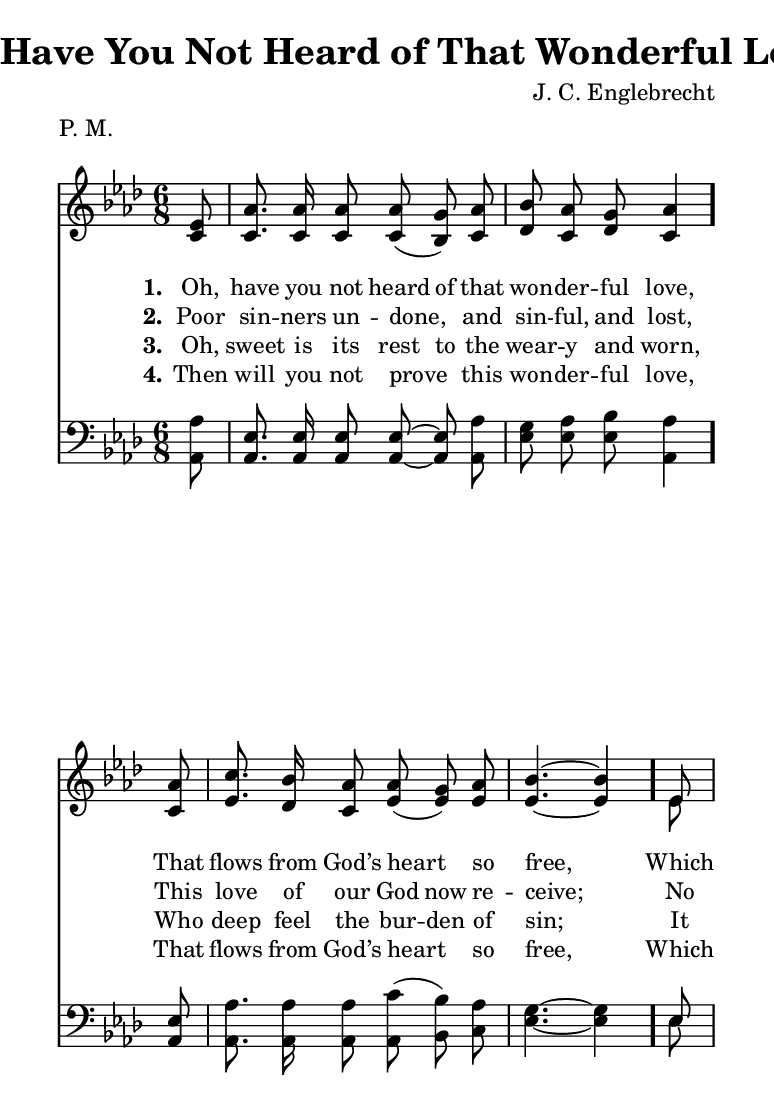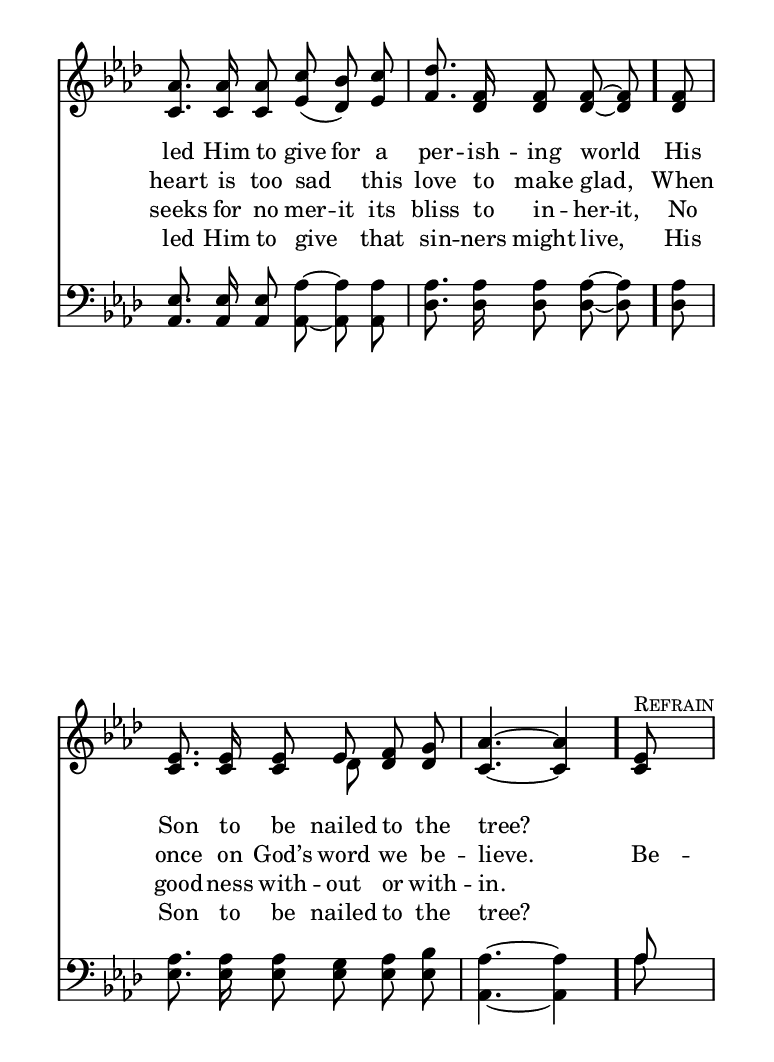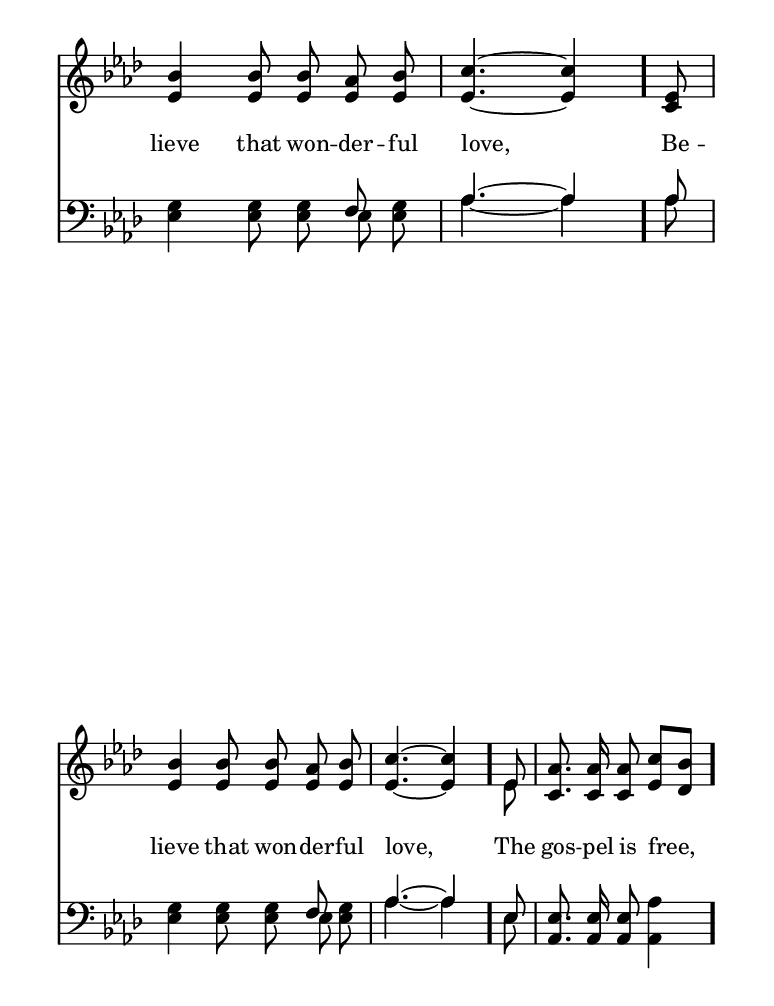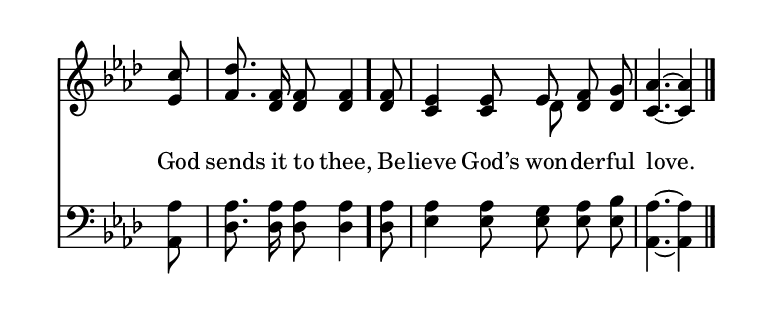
\include "common/global.ily"
\paper {
  \include "common/paper.ily"
  %ragged-bottom = ##t
  ragged-last-bottom = ##t
  systems-per-page = ##f
  system-count = #(cond (is-eogsized 5) (#t #f))
  page-count = #(cond (is-eogsized 2) (#t #f))
}

\header{
  %gospel
  hymnnumber = "25"
  title = "Oh, Have You Not Heard of That Wonderful Love?"
  tunename = ""
  meter = "P. M."
  %poet = ""
  composer = "J. C. Englebrecht"
  %copyright = ""
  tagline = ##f
}

% for fermata in MIDI
ta = { \tempo 8=120 }
tb = { \tempo 8=60  }

patternAA = { c8 | c8. c16 c8 c8( c8) c8 | c8 c8 c8 c4        }
patternAB = { c8 | c8. c16 c8 c8( c8) c8 | c8. c16 c8 c8 ~ c8 }
patternAC = { c8 | c8. c16 c8 c8 ~ c8 c8 | c8 c8 c8 c4        }
patternAD = { c8 | c8. c16 c8 c8 ~ c8 c8 | c8. c16 c8 c8 ~ c8 }

patternBA = { c8 | c8. c16 c8 c8( c8) c8 | c4. ~ c4 }
patternBB = { c8 | c8. c16 c8 c8  c8  c8 | c4. ~ c4 }

patternCA = { c8 | c4 c8 c8 c8 c8 c4. ~ c4 }

patternDA = { c8 | c8. c16 c8 c8[ c8] c8 | c8. c16 c8 c4 }
patternDB = { c8 | c8. c16 c8 c4      c8 | c8. c16 c8 c4 }

global = {
  \include "common/overrides.ily"
  \override Staff.TimeSignature.style = #'numbered
  \time 6/8
  \override Score.MetronomeMark.transparent = ##t % hide all fermata changes too
  \ta
  \key aes \major
  \partial 8
  \autoBeamOff
}

notesSoprano = {
\global
\relative c' {

  \changePitch \patternAA { ees  | aes aes aes aes g aes | bes aes g aes }
  \changePitch \patternBA { aes  | c bes aes aes g aes   | bes bes       }
  \changePitch \patternAB { ees, | aes aes aes c bes c   | des f, f f f  } \eogbreak
  \changePitch \patternBB { f    | ees ees ees ees f g   | aes aes       }

  << s^\markup { \small \caps "Refrain" }
  \changePitch \patternCA { ees  | bes' bes bes aes bes | c c        } >>
  \changePitch \patternCA { ees, | bes' bes bes aes bes | c c        }
  \changePitch \patternDA { ees, | aes aes aes c bes c  | des f, f f }
  \changePitch \patternCA { f    | ees ees ees f g      | aes aes    }

  \bar "|."

}
}

notesAlto = {
\global
\relative e' {

  \changePitch \patternAA { c   | c c c c bes c         | des c des c       }
  \changePitch \patternBA { c   | ees des c ees ees ees | ees ees           }
  \changePitch \patternAB { ees | c c c ees des ees     | f des des des des }
  \changePitch \patternBB { des | c c c des des des     | c c               }

  \changePitch \patternCA { c   | ees ees ees ees ees   | ees ees           }
  \changePitch \patternCA { c   | ees ees ees ees ees   | ees ees           }
  \changePitch \patternDA { ees | c c c ees des ees     | f des des des     }
  \changePitch \patternCA { des | c c des des des       | c c               }

}
}

notesTenor = {
\global
\relative a {

  \changePitch \patternAC { aes | ees ees ees ees ees aes | g aes bes aes       }
  \changePitch \patternBA { ees | aes aes aes c bes aes   | g g                 }
  \changePitch \patternAD { ees | ees ees ees aes aes aes | aes aes aes aes aes }
  \changePitch \patternBB { aes | aes aes aes g aes bes   | aes aes             }

  \changePitch \patternCA { aes | g g g f g               | aes aes             }
  \changePitch \patternCA { aes | g g g f g               | aes aes             }
  \changePitch \patternDB { ees | ees ees ees aes aes     | aes aes aes aes     }
  \changePitch \patternCA { aes | aes aes g aes bes       | aes aes             }

}
}

notesBass = {
\global
\relative a, {

  \changePitch \patternAC { aes  | aes aes aes aes aes aes  | ees' ees ees aes,   }
  \changePitch \patternBA { aes  | aes aes aes aes bes c    | ees ees             }
  \changePitch \patternAD { ees  | aes, aes aes aes aes aes | des des des des des }
  \changePitch \patternBB { des  | ees ees ees ees ees ees  | aes, aes            }

  \changePitch \patternCA { aes' | ees ees ees ees ees      | aes aes             }
  \changePitch \patternCA { aes  | ees ees ees ees ees      | aes aes             }
  \changePitch \patternDB { ees  | aes, aes aes aes aes     | des des des des     }
  \changePitch \patternCA { des  | ees ees ees ees ees      | aes, aes            }

}
}

Refrain = \lyricmode {

Be -- lieve that won -- der -- ful love, \bar "."
Be -- lieve that won -- der -- ful love, \bar "."
The gos -- pel is free, \bar "." { \pageBreak }
God sends it to thee, \bar "."
Be -- lieve God’s won -- der -- ful love. \bar "."

}

wordsA = \lyricmode {
\set stanza = "1."

Oh, have you not { \mon } heard of { \moff } that won -- der -- ful love, \bar "."
That flows from God’s heart so free, \bar "."
Which led Him to { \mon } give for { \moff } a per -- ish -- ing world \bar "."
His Son to be nailed to the tree? \bar "."

}

wordsB = \lyricmode {
\set stanza = "2."

Poor sin -- ners un -- done, and sin -- ful, and lost,
This love of our { \mon } God now { \moff } re -- ceive;
No heart is too sad this love to make glad,
When once on God’s word we be -- lieve.

\bar "."

\Refrain

}

wordsC = \lyricmode {
\set stanza = "3."

Oh, sweet is its { \mon } rest to { \moff } the wear -- y and worn,
Who deep feel the { \mon } bur -- den { \moff } of sin;
It seeks for no { \mon } mer -- it { \moff } its bliss to { \mon } in -- her -- it, { \moff }
No good -- ness with -- out or with -- in.

}

wordsD = \lyricmode {
\set stanza = "4."

Then will you not prove this won -- der -- ful love,
That flows from God’s heart so free,
Which led Him to give that sin -- ners might live,
His Son to be nailed to the tree?

}

\score {
  \context ChoirStaff <<
    \context Staff = upper <<
      \set Staff.autoBeaming = ##f
      \set ChoirStaff.systemStartDelimiter = #'SystemStartBar
      \set ChoirStaff.printPartCombineTexts = ##f
      \partcombine #'(2 . 9) \notesSoprano \notesAlto
      \context NullVoice = sopranos { \voiceOne << \notesSoprano >> }
      \context NullVoice = altos { \voiceTwo << \notesAlto >> }
      \context Lyrics = one   \lyricsto sopranos \wordsA
      \context Lyrics = two   \lyricsto sopranos \wordsB
      \context Lyrics = three \lyricsto sopranos \wordsC
      \context Lyrics = four  \lyricsto sopranos \wordsD
      %\context Lyrics = five  \lyricsto sopranos \wordsE
    >>
    \context Staff = men <<
      \set Staff.autoBeaming = ##f
      \clef bass
      \set ChoirStaff.printPartCombineTexts = ##f
      \partcombine #'(2 . 9) \notesTenor \notesBass
      \context NullVoice = tenors { \voiceOne << \notesTenor >> }
      \context NullVoice = basses { \voiceTwo << \notesBass >> }
    >>
  >>
  \layout {
    \include "common/layout.ily"
  }
  \midi{
    \include "common/midi.ily"
  }
}

\version "2.19.49"  % necessary for upgrading to future LilyPond versions.

% vi:set et ts=2 sw=2 ai nocindent syntax=lilypond:
